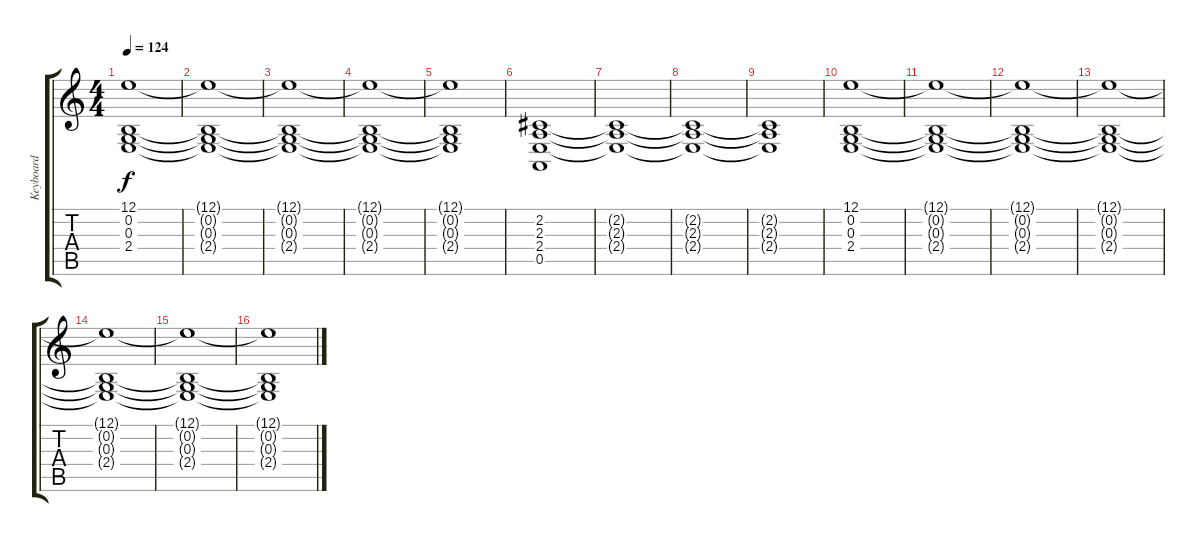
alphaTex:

\track ("Keyboard" "Keyboard") {instrument drawbarorgan}
\staff {score tabs}
\tuning (E4 B3 G3 D3 A2 E2) {hide}
\ts (4 4)
\tempo 124
\clef g2
\ks c
(12.1{t} 0.2{t} 0.3{t} 2.4{t}).1{dy f} |
(12.1{t} 0.2{t} 0.3{t} 2.4{t}).1 |
(12.1{t} 0.2{t} 0.3{t} 2.4{t}).1 |
(12.1{t} 0.2{t} 0.3{t} 2.4{t}).1 |
(12.1{t} 0.2{t} 0.3{t} 2.4{t}).1 |
(2.2 2.3 2.4 0.5).1 |
(2.2{t} 2.3{t} 2.4{t}).1 |
(2.2{t} 2.3{t} 2.4{t}).1 |
(2.2{t} 2.3{t} 2.4{t}).1 |
(12.1 0.2 0.3 2.4).1{volume 4} |
(12.1{t} 0.2{t} 0.3{t} 2.4{t}).1 |
(12.1{t} 0.2{t} 0.3{t} 2.4{t}).1 |
(12.1{t} 0.2{t} 0.3{t} 2.4{t}).1 |
(12.1{t} 0.2{t} 0.3{t} 2.4{t}).1 |
(12.1{t} 0.2{t} 0.3{t} 2.4{t}).1 |
(12.1{t} 0.2{t} 0.3{t} 2.4{t}).1
